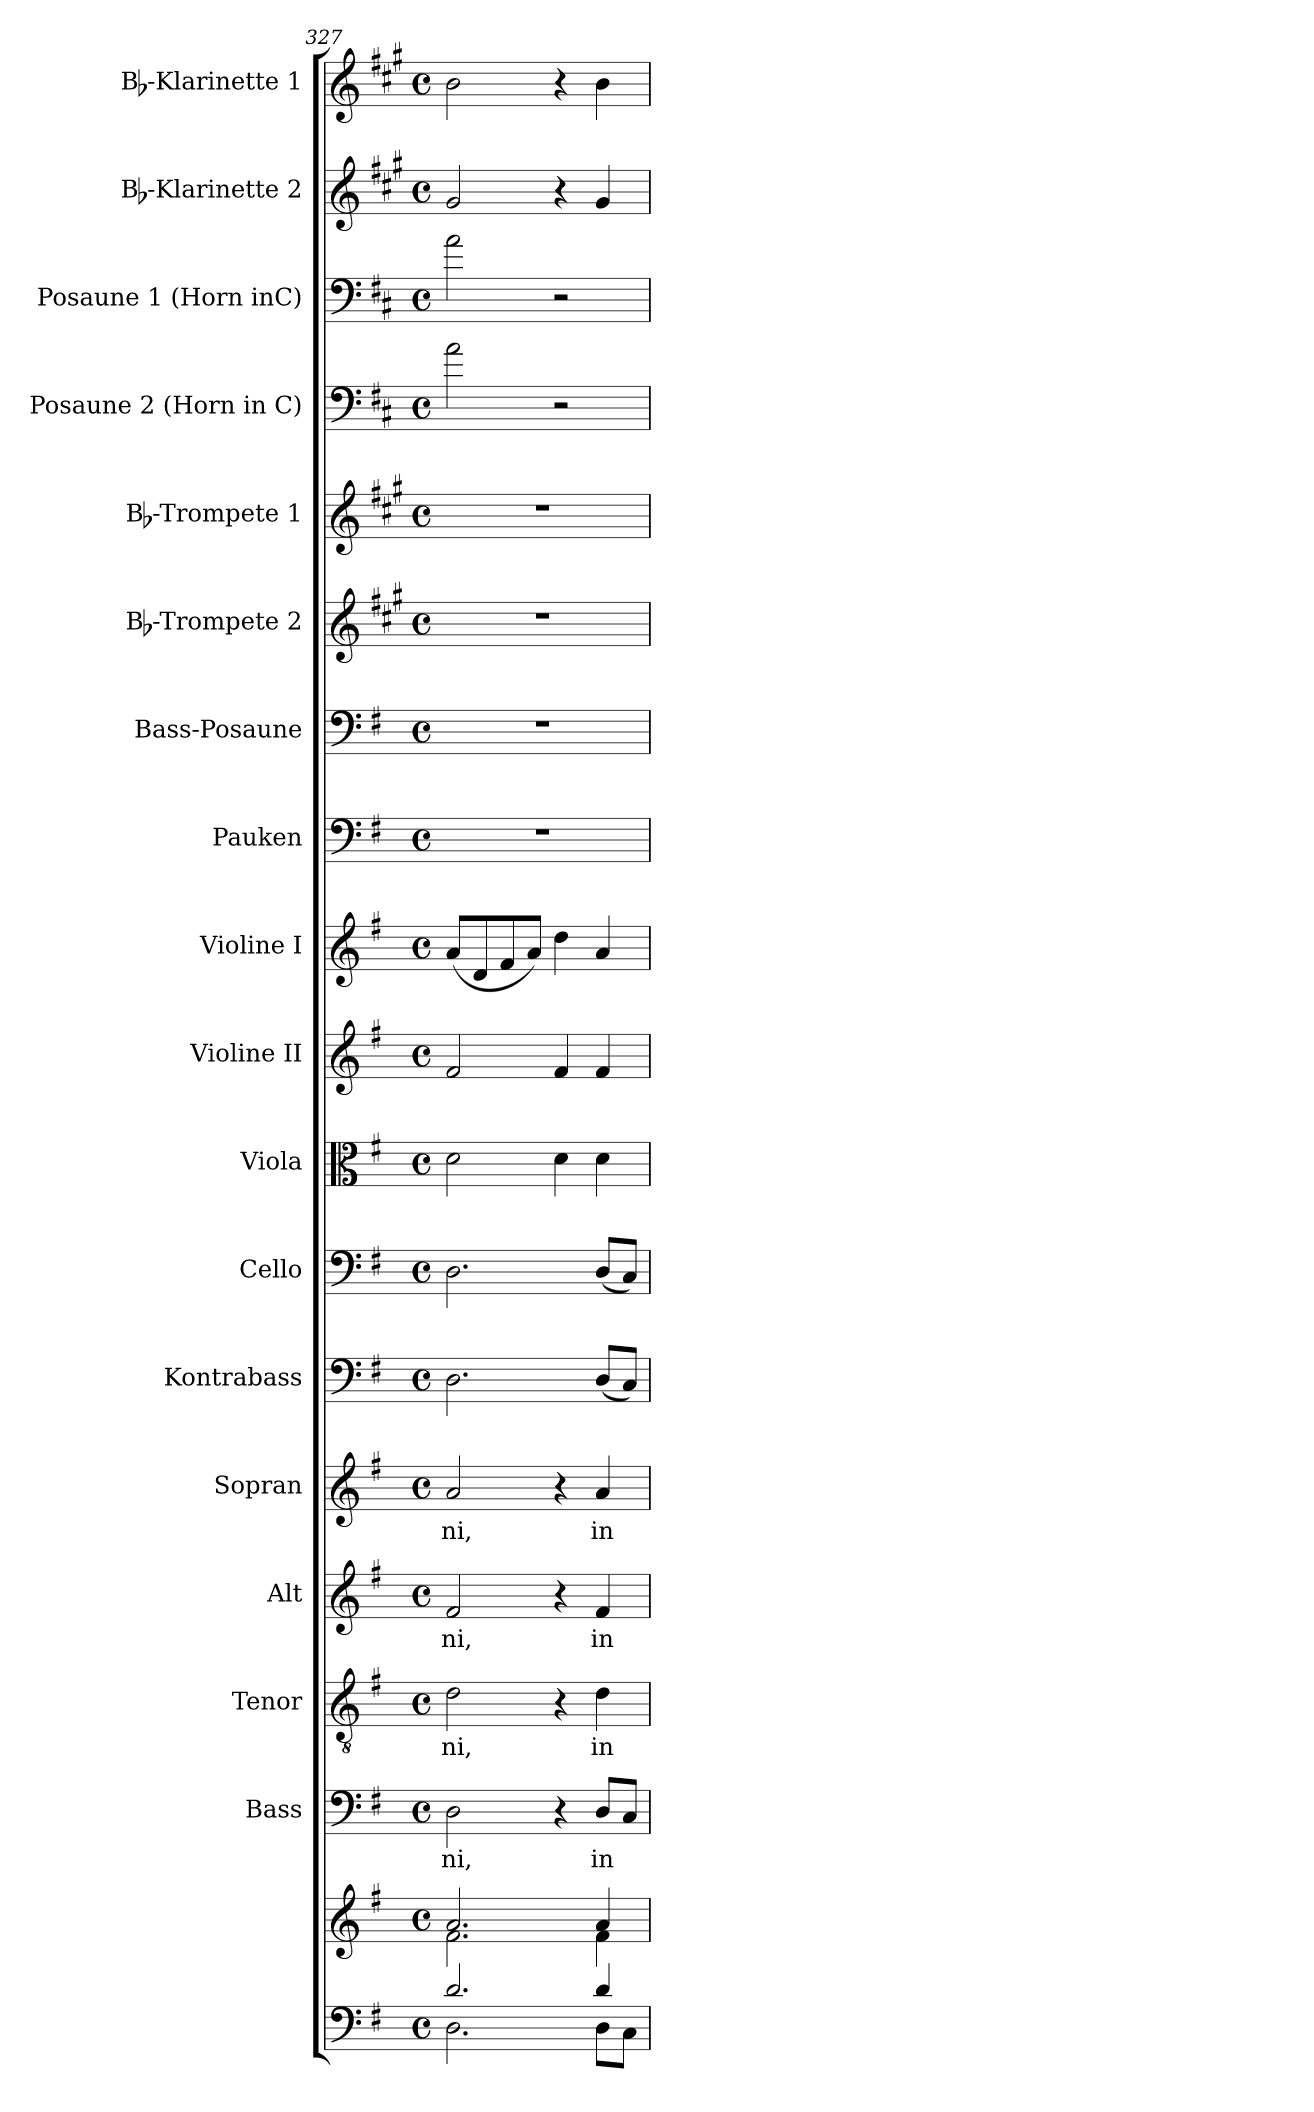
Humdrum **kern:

**kern	**kern	**kern	**text	**kern	**text	**kern	**text	**kern	**text	**kern	**kern	**kern	**kern	**kern	**kern	**kern	**kern	**kern	**kern	**kern	**kern	**kern
*part18	*part18	*part17	*part17	*part16	*part16	*part15	*part15	*part14	*part14	*part13	*part12	*part11	*part10	*part9	*part8	*part7	*part6	*part5	*part4	*part3	*part2	*part1
*staff19	*staff18	*staff17	*staff17	*staff16	*staff16	*staff15	*staff15	*staff14	*staff14	*staff13	*staff12	*staff11	*staff10	*staff9	*staff8	*staff7	*staff6	*staff5	*staff4	*staff3	*staff2	*staff1
*	*	*I"Bass	*	*I"Tenor	*	*I"Alt	*	*I"Sopran	*	*I"Kontrabass	*I"Cello	*I"Viola	*I"Violine II	*I"Violine I	*I"Pauken	*I"Bass-Posaune	*I"Bb-Trompete 2	*I"Bb-Trompete 1	*I"Posaune 2 (Horn in C)	*I"Posaune 1 (Horn inC)	*I"Bb-Klarinette 2	*I"Bb-Klarinette 1
*	*	*I'B.	*	*I'T.	*	*I'A.	*	*I'S.	*	*I'Kb.	*	*I'Vla.	*I'Vl. II	*I'Vl. I	*I'Pk.	*I'B-Pos.	*I'Bb Trp. 2	*I'Bb Trp. 1	*I'Pos. 2	*I'Pos. 1	*I'Bb Kl. 2	*I'Bb Kl. 1
*clefF4	*clefG2	*clefF4	*	*clefGv2	*	*clefG2	*	*clefG2	*	*clefF4	*clefF4	*clefC3	*clefG2	*clefG2	*clefF4	*clefF4	*clefG2	*clefG2	*clefF4	*clefF4	*clefG2	*clefG2
*	*	*	*	*	*	*	*	*	*	*ITrd7c12	*	*	*	*	*	*	*ITrd1c2	*ITrd1c2	*ITrd4c7	*ITrd4c7	*ITrd1c2	*ITrd1c2
*k[f#]	*k[f#]	*k[f#]	*	*k[f#]	*	*k[f#]	*	*k[f#]	*	*k[f#]	*k[f#]	*k[f#]	*k[f#]	*k[f#]	*k[f#]	*k[f#]	*k[f#]	*k[f#]	*k[f#]	*k[f#]	*k[f#]	*k[f#]
*G:	*G:	*G:	*	*G:	*	*G:	*	*G:	*	*G:	*G:	*G:	*G:	*G:	*G:	*G:	*G:	*G:	*G:	*G:	*G:	*G:
*M4/4	*M4/4	*M4/4	*	*M4/4	*	*M4/4	*	*M4/4	*	*M4/4	*M4/4	*M4/4	*M4/4	*M4/4	*M4/4	*M4/4	*M4/4	*M4/4	*M4/4	*M4/4	*M4/4	*M4/4
*met(c)	*met(c)	*met(c)	*	*met(c)	*	*met(c)	*	*met(c)	*	*met(c)	*met(c)	*met(c)	*met(c)	*met(c)	*met(c)	*met(c)	*met(c)	*met(c)	*met(c)	*met(c)	*met(c)	*met(c)
=327	=327	=327	=327	=327	=327	=327	=327	=327	=327	=327	=327	=327	=327	=327	=327	=327	=327	=327	=327	=327	=327	=327
*^	*^	*	*	*	*	*	*	*	*	*	*	*	*	*	*	*	*	*	*	*	*	*
!	!	!	!	!	!LO:LY:b	!	!LO:LY:b	!	!LO:LY:b	!	!LO:LY:b	!	!	!	!	!	!	!	!	!	!	!	!	!
2.d/	2.D\	2.a/	2.f#\	2D\	-ni,	2d\	-ni,	2f#/	-ni,	2a/	-ni,	2.DD\	2.D\	2d\	2f#/	(<8a/L	1r	1r	1r	1r	2d\	2d\	2f#/	2a\
.	.	.	.	.	.	.	.	.	.	.	.	.	.	.	.	8d/	.	.	.	.	.	.	.	.
.	.	.	.	.	.	.	.	.	.	.	.	.	.	.	.	8f#/	.	.	.	.	.	.	.	.
.	.	.	.	.	.	.	.	.	.	.	.	.	.	.	.	8a/J)	.	.	.	.	.	.	.	.
.	.	.	.	4r	.	4r	.	4r	.	4r	.	.	.	4d\	4f#/	4dd\	.	.	.	.	2r	2r	4r	4r
!	!	!	!	!	!LO:LY:b	!	!LO:LY:b	!	!LO:LY:b	!	!LO:LY:b	!	!	!	!	!	!	!	!	!	!	!	!	!
4d/	8D\L	4a/	4f#\	8D/L	in	4d\	in	4f#/	in	4a/	in	(<8DD/L	(<8D/L	4d\	4f#/	4a/	.	.	.	.	.	.	4f#/	4a\
.	8C\J	.	.	8C/J	.	.	.	.	.	.	.	8CC/J)	8C/J)	.	.	.	.	.	.	.	.	.	.	.
*v	*v	*	*	*	*	*	*	*	*	*	*	*	*	*	*	*	*	*	*	*	*	*	*	*
*	*v	*v	*	*	*	*	*	*	*	*	*	*	*	*	*	*	*	*	*	*	*	*	*
=	=	=	=	=	=	=	=	=	=	=	=	=	=	=	=	=	=	=	=	=	=	=
*-	*-	*-	*-	*-	*-	*-	*-	*-	*-	*-	*-	*-	*-	*-	*-	*-	*-	*-	*-	*-	*-	*-
